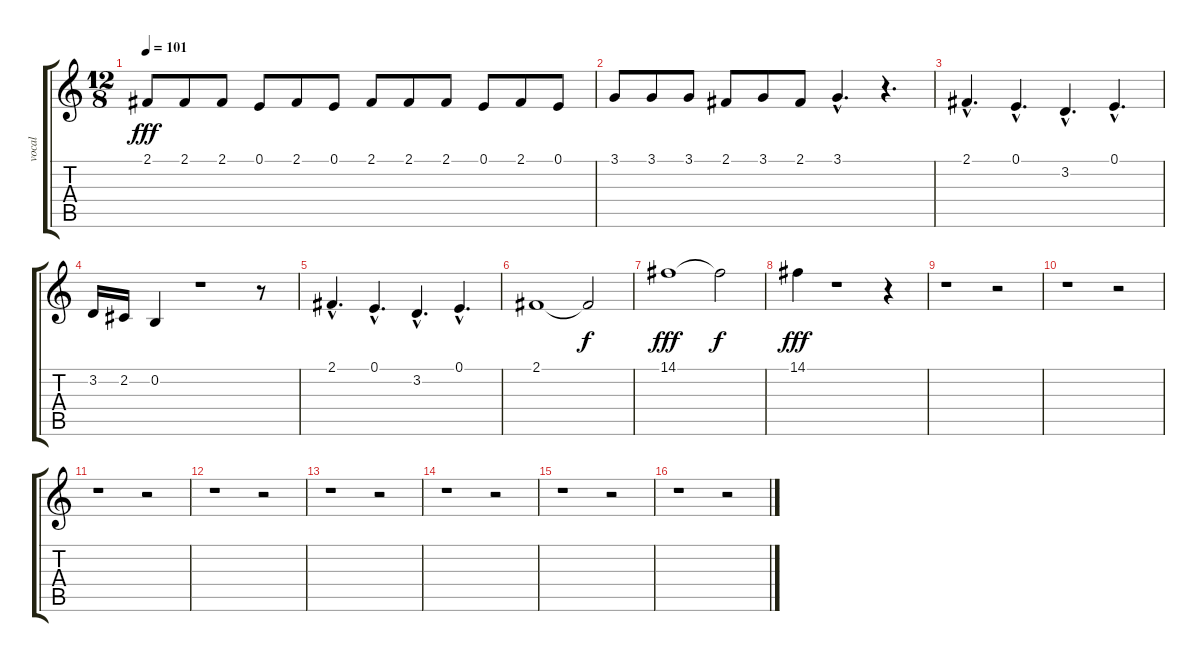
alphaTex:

\track ("vocal" "vocal") {instrument viola}
\staff {score tabs}
\tuning (E4 B3 G3 D3 A2 E2) {hide}
\ts (12 8)
\tempo 101
\clef g2
\ks c
2.1.8{dy fff} 2.1.8 2.1.8 0.1.8 2.1.8 0.1.8 2.1.8 2.1.8 2.1.8 0.1.8 2.1.8 0.1.8 |
3.1.8 3.1.8 3.1.8 2.1.8 3.1.8 2.1.8 3.1{hac}.4{d} r.4{d} |
2.1{hac}.4{d} 0.1{hac}.4{d} 3.2{hac}.4{d} 0.1{hac}.4{d} |
3.2.16 2.2.16 0.2.4 r.1 r.8 |
2.1{hac}.4{d} 0.1{hac}.4{d} 3.2{hac}.4{d} 0.1{hac}.4{d} |
2.1.1 2.1{t}.2{dy f} |
14.1.1{dy fff} 14.1{t}.2{dy f} |
14.1.4{dy fff} r.1 r.4 |
r.1 r.2 |
r.1 r.2 |
r.1 r.2 |
r.1 r.2 |
r.1 r.2 |
r.1 r.2 |
r.1 r.2 |
r.1 r.2
